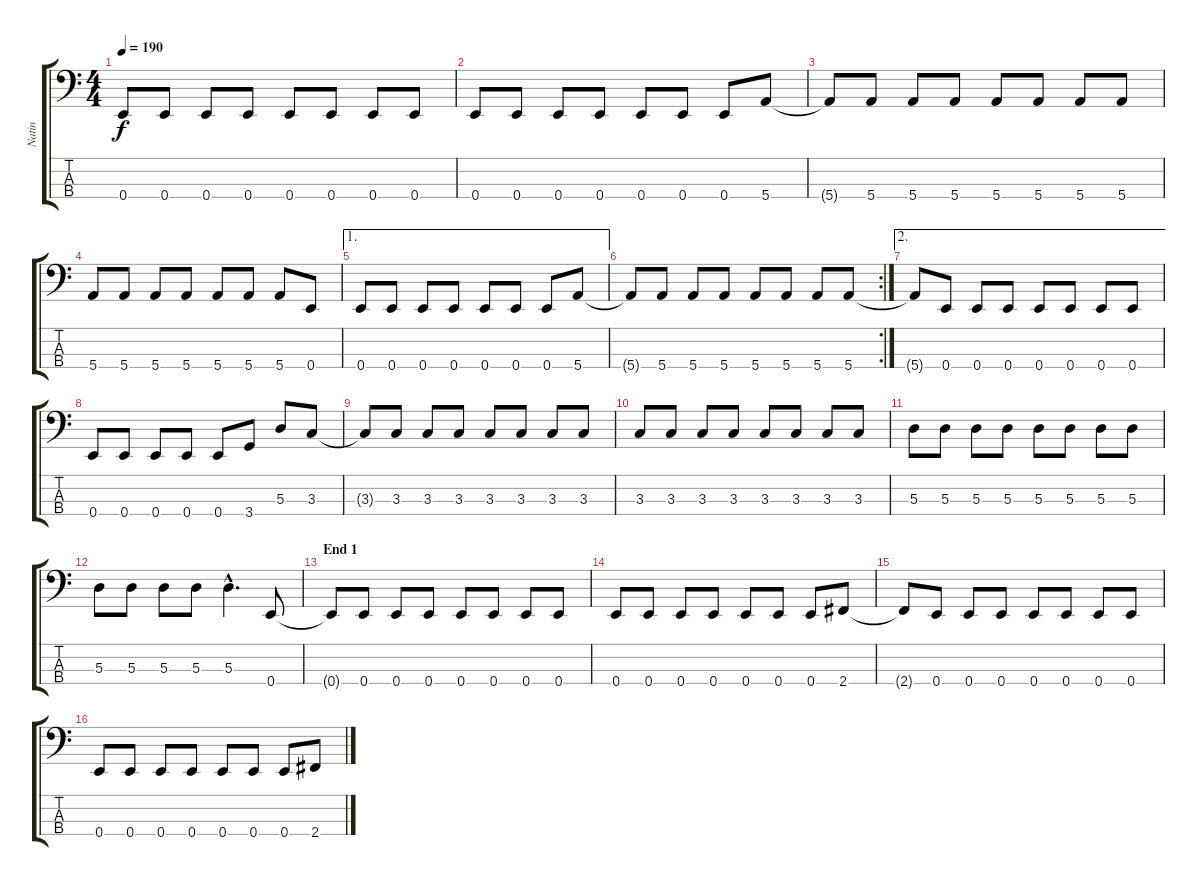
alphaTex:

\track ("Natin" "Natin") {instrument electricbasspick}
\staff {score tabs}
\tuning (G2 D2 A1 E1) {hide}
\ts (4 4)
\tempo 190
\clef f4
\ks c
0.4{t}.8{dy f} 0.4.8 0.4.8 0.4.8 0.4.8 0.4.8 0.4.8 0.4.8 |
0.4.8 0.4.8 0.4.8 0.4.8 0.4.8 0.4.8 0.4.8 5.4.8 |
5.4{t}.8 5.4.8 5.4.8 5.4.8 5.4.8 5.4.8 5.4.8 5.4.8 |
5.4.8 5.4.8 5.4.8 5.4.8 5.4.8 5.4.8 5.4.8 0.4.8 |
\ae 1
0.4.8 0.4.8 0.4.8 0.4.8 0.4.8 0.4.8 0.4.8 5.4.8 |
\rc 2
5.4{t}.8 5.4.8 5.4.8 5.4.8 5.4.8 5.4.8 5.4.8 5.4.8 |
\ae 2
5.4{t}.8 0.4.8 0.4.8 0.4.8 0.4.8 0.4.8 0.4.8 0.4.8 |
0.4.8 0.4.8 0.4.8 0.4.8 0.4.8 3.4.8 5.3.8 3.3.8 |
3.3{t}.8 3.3.8 3.3.8 3.3.8 3.3.8 3.3.8 3.3.8 3.3.8 |
3.3.8 3.3.8 3.3.8 3.3.8 3.3.8 3.3.8 3.3.8 3.3.8 |
5.3.8 5.3.8 5.3.8 5.3.8 5.3.8 5.3.8 5.3.8 5.3.8 |
5.3.8 5.3.8 5.3.8 5.3.8 5.3{hac}.4{d} 0.4.8 |
\section ("" "End 1")
0.4{t}.8 0.4.8 0.4.8 0.4.8 0.4.8 0.4.8 0.4.8 0.4.8 |
0.4.8 0.4.8 0.4.8 0.4.8 0.4.8 0.4.8 0.4.8 2.4.8 |
2.4{t}.8 0.4.8 0.4.8 0.4.8 0.4.8 0.4.8 0.4.8 0.4.8 |
0.4.8 0.4.8 0.4.8 0.4.8 0.4.8 0.4.8 0.4.8 2.4.8
